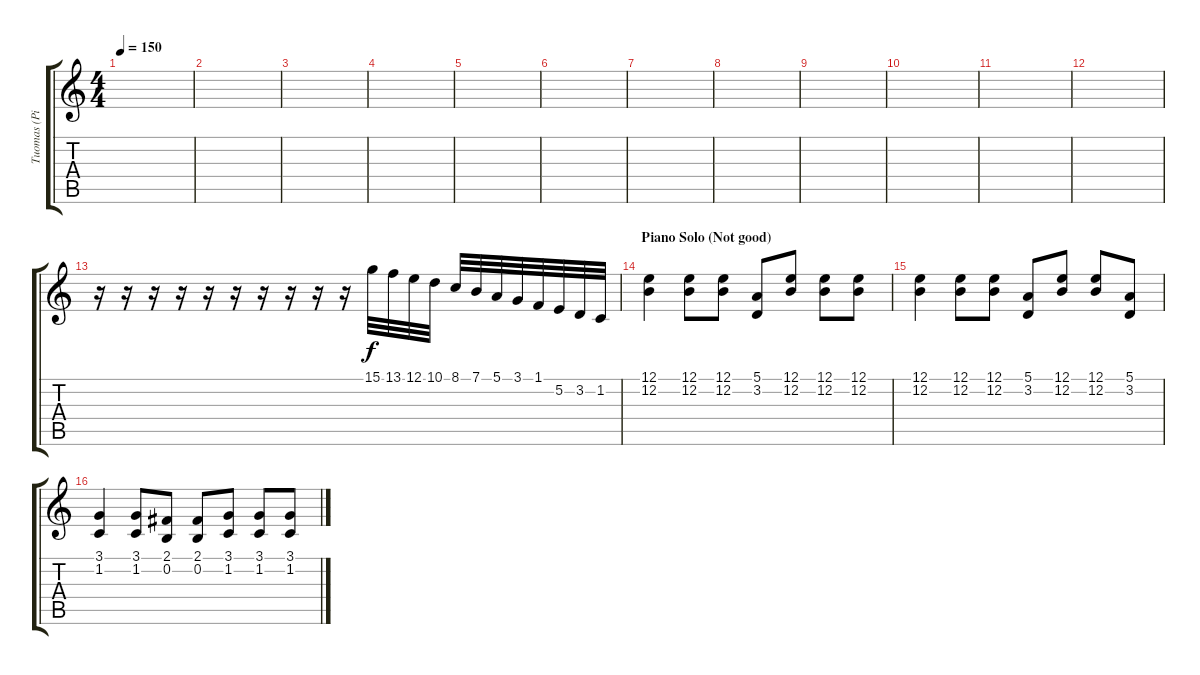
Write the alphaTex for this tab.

\track ("Tuomas (Piano)" "Tuomas (Pi") {instrument acousticgrandpiano}
\staff {score tabs}
\tuning (E4 B3 G3 D3 A2 E2) {hide}
\ts (4 4)
\tempo 150
\clef g2
\ks c
|
|
|
|
|
|
|
|
|
|
|
|
r.16 r.16 r.16 r.16 r.16 r.16 r.16 r.16 r.16 r.16 15.1.32 13.1.32 12.1.32 10.1.32 8.1.32 7.1.32 5.1.32 3.1.32 1.1.32 5.2.32 3.2.32 1.2.32 |
\section ("" "Piano Solo (Not good)")
(12.1 12.2).4 (12.1 12.2).8 (12.1 12.2).8 (5.1 3.2).8 (12.1 12.2).8 (12.1 12.2).8 (12.1 12.2).8 |
(12.1 12.2).4 (12.1 12.2).8 (12.1 12.2).8 (5.1 3.2).8 (12.1 12.2).8 (12.1 12.2).8 (5.1 3.2).8 |
(3.1 1.2).4 (3.1 1.2).8 (2.1 0.2).8 (2.1 0.2).8 (3.1 1.2).8 (3.1 1.2).8 (3.1 1.2).8
